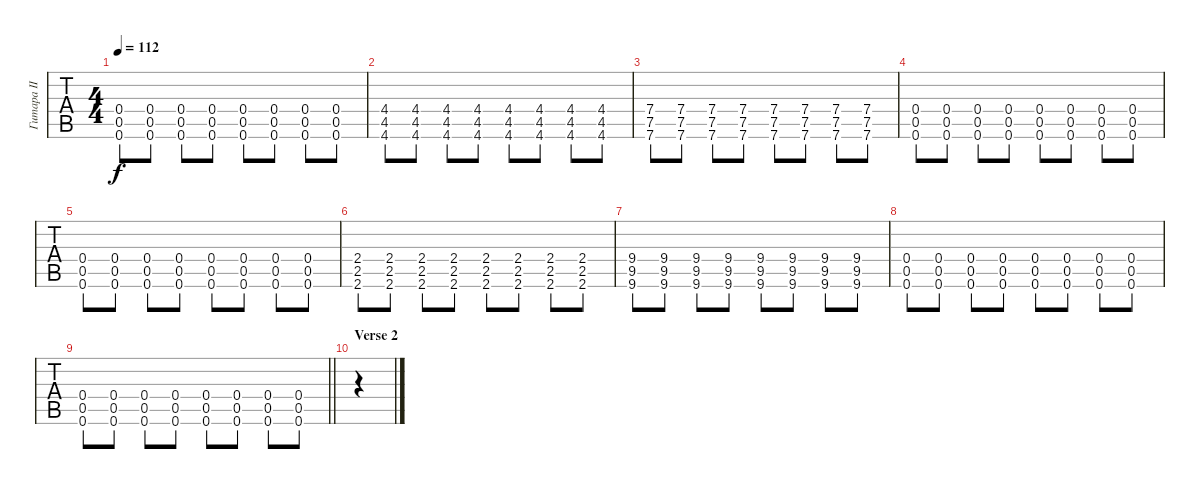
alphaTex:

\track ("Гитара II" "Гитара II") {instrument overdrivenguitar}
\staff {tabs}
\tuning (E4 B3 G3 D3 A2 D2) {hide}
\ts (4 4)
\tempo 112
\clef g2
\ks c
(0.4 0.5 0.6).8{dy f} (0.4 0.5 0.6).8 (0.4 0.5 0.6).8 (0.4 0.5 0.6).8 (0.4 0.5 0.6).8 (0.4 0.5 0.6).8 (0.4 0.5 0.6).8 (0.4 0.5 0.6).8 |
(4.4 4.5 4.6).8 (4.4 4.5 4.6).8 (4.4 4.5 4.6).8 (4.4 4.5 4.6).8 (4.4 4.5 4.6).8 (4.4 4.5 4.6).8 (4.4 4.5 4.6).8 (4.4 4.5 4.6).8 |
(7.4 7.5 7.6).8 (7.4 7.5 7.6).8 (7.4 7.5 7.6).8 (7.4 7.5 7.6).8 (7.4 7.5 7.6).8 (7.4 7.5 7.6).8 (7.4 7.5 7.6).8 (7.4 7.5 7.6).8 |
(0.4 0.5 0.6).8 (0.4 0.5 0.6).8 (0.4 0.5 0.6).8 (0.4 0.5 0.6).8 (0.4 0.5 0.6).8 (0.4 0.5 0.6).8 (0.4 0.5 0.6).8 (0.4 0.5 0.6).8 |
(0.4 0.5 0.6).8 (0.4 0.5 0.6).8 (0.4 0.5 0.6).8 (0.4 0.5 0.6).8 (0.4 0.5 0.6).8 (0.4 0.5 0.6).8 (0.4 0.5 0.6).8 (0.4 0.5 0.6).8 |
(2.4 2.5 2.6).8 (2.4 2.5 2.6).8 (2.4 2.5 2.6).8 (2.4 2.5 2.6).8 (2.4 2.5 2.6).8 (2.4 2.5 2.6).8 (2.4 2.5 2.6).8 (2.4 2.5 2.6).8 |
(9.4 9.5 9.6).8 (9.4 9.5 9.6).8 (9.4 9.5 9.6).8 (9.4 9.5 9.6).8 (9.4 9.5 9.6).8 (9.4 9.5 9.6).8 (9.4 9.5 9.6).8 (9.4 9.5 9.6).8 |
(0.4 0.5 0.6).8 (0.4 0.5 0.6).8 (0.4 0.5 0.6).8 (0.4 0.5 0.6).8 (0.4 0.5 0.6).8 (0.4 0.5 0.6).8 (0.4 0.5 0.6).8 (0.4 0.5 0.6).8 |
\barLineRight lightlight
(0.4 0.5 0.6).8 (0.4 0.5 0.6).8 (0.4 0.5 0.6).8 (0.4 0.5 0.6).8 (0.4 0.5 0.6).8 (0.4 0.5 0.6).8 (0.4 0.5 0.6).8 (0.4 0.5 0.6).8 |
\section ("" "Verse 2")
